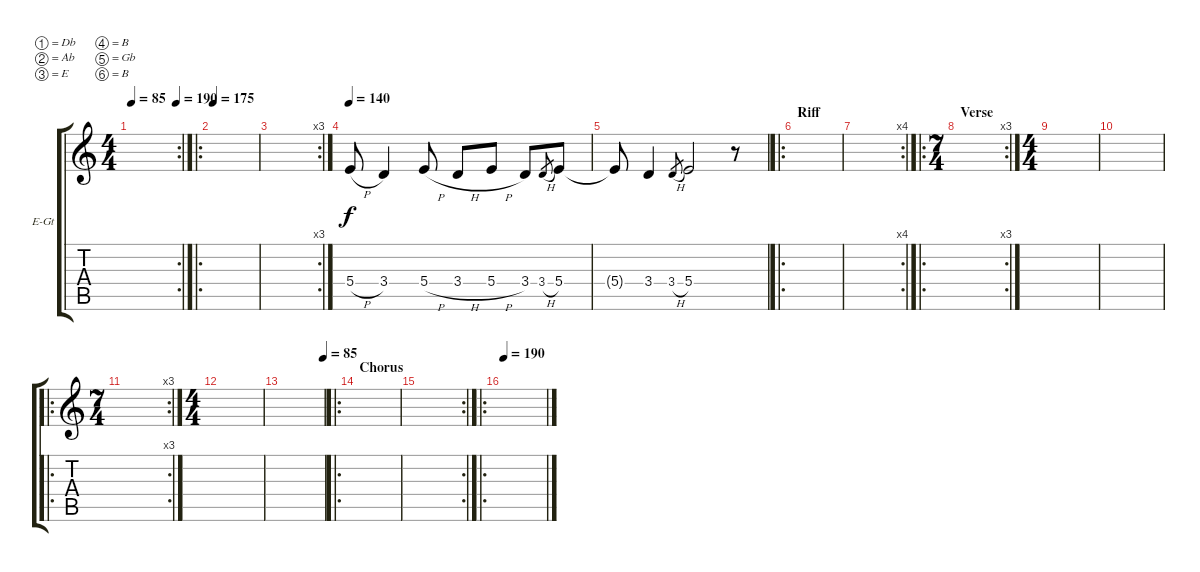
\bracketExtendMode groupsimilarinstruments
\firstSystemTrackNameOrientation horizontal
\otherSystemsTrackNameOrientation horizontal
\track ("Fills" "E-Gt") {instrument distortionguitar}
\staff {score tabs}
\tuning (Db4 Ab3 E3 B2 Gb2 B1)
\rc 2
\ts (4 4)
\tempo 85
\tempo (190 1)
\clef g2
\scale
0.314815
\ks c
|
\ro
\tempo 175
\scale
0.342593 |
\rc 3
\scale
0.354167 |
\tempo 140
\scale
0.322917 5.4{h}.8 3.4.4 5.4{h}.8 3.4{h}.8 5.4{h}.8 3.4.8 3.4{h}.8{gr} 5.4.8 |
\scale
0.322917 5.4{t}.8 3.4.4 3.4{h}.8{gr} 5.4.2 r.8 |
\ro
\section ("" "Riff")
\scale
0.267148 |
\rc 4
\scale
0.245487 |
\ro
\rc 3
\ts (7 4)
\section ("" "Verse")
\scale
0.487365 |
\ts (4 4)
\scale
0.372611 |
\scale
0.197452 |
\ro
\rc 3
\ts (7 4)
\scale
0.429936 |
\ts (4 4)
\scale
0.462451 |
\tempo (85 1)
\scale
0.245059 |
\ro
\section ("" "Chorus")
\scale
0.29249 |
\rc 2
\scale
0.32381 |
\ro
\tempo 190
\scale
0.352381
